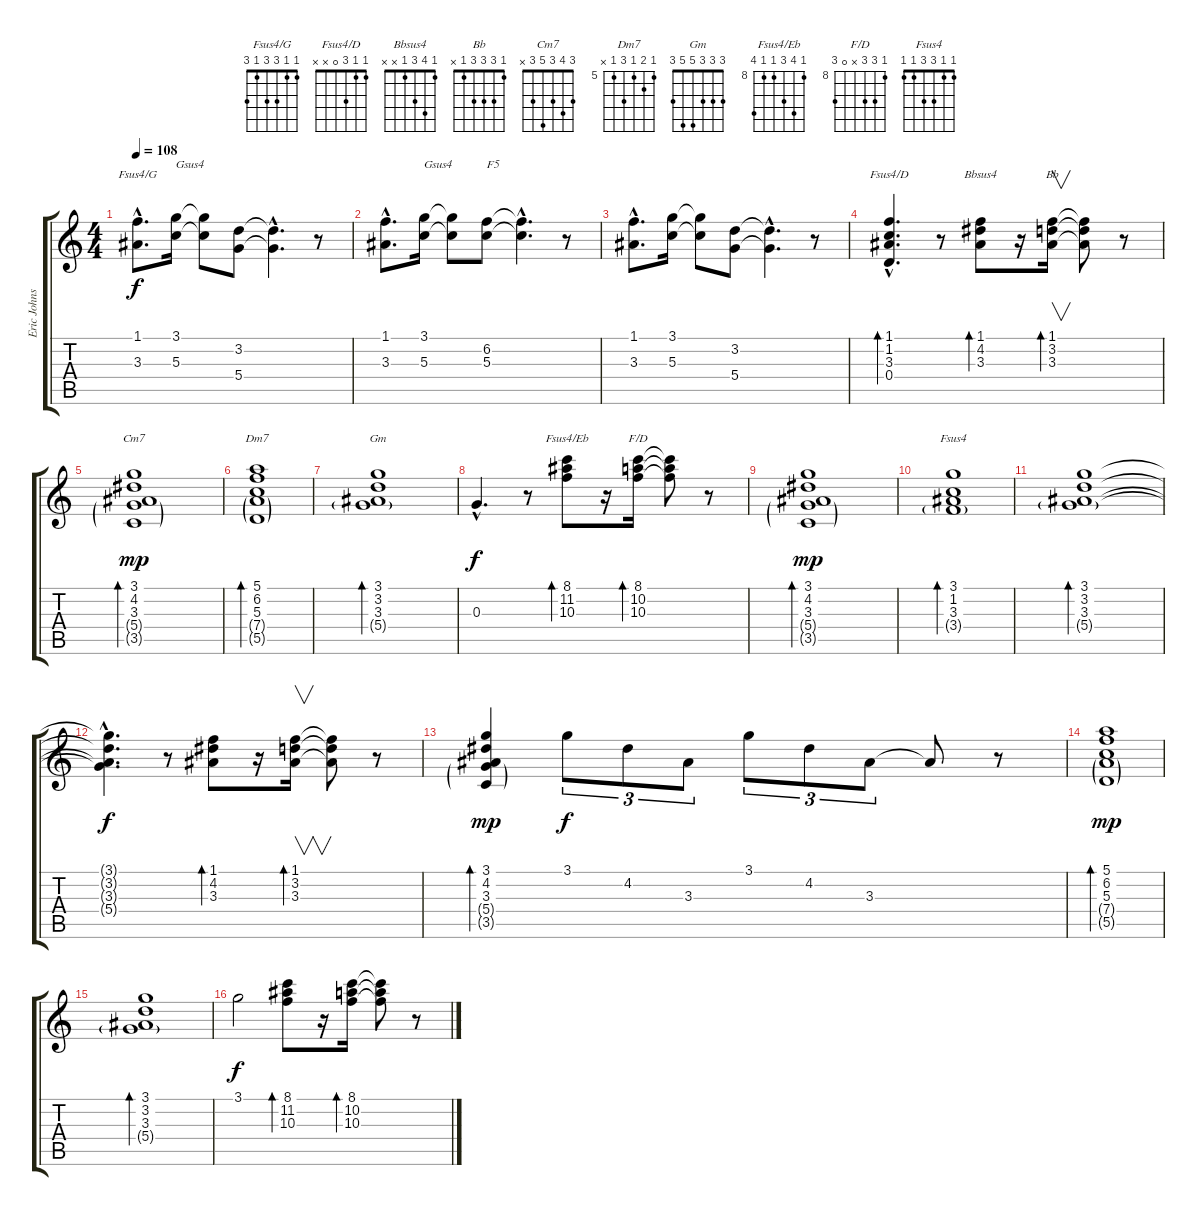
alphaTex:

\track ("Eric Johnson [Rhy]" "Eric Johns") {instrument electricguitarjazz}
\staff {score tabs}
\tuning (E4 B3 G3 D3 A2 E2) {hide}
\chord ("Fsus4/G" 1 1 3 3 1 3)
\chord ("Fsus4/D" 1 1 3 0 x x)
\chord ("Bbsus4" 1 4 3 1 x x)
\chord ("Bb" 1 3 3 3 1 x)
\chord ("Cm7" 3 4 3 5 3 x)
\chord ("Dm7" 5 6 5 7 5 x) {firstfret 5}
\chord ("Gm" 3 3 3 5 5 3)
\chord ("Fsus4/Eb" 8 11 10 8 8 11) {firstfret 8}
\chord ("F/D" 8 10 10 x 0 10) {firstfret 8}
\chord ("Fsus4" 1 1 3 3 1 1)
\ts (4 4)
\tempo 108
\clef g2
\ks c
(1.1{hac} 3.3{hac}).8{d ch "Fsus4/G" dy f} (3.1 5.3).16{txt "Gsus4"} (3.1{t} 5.3{t}).8 (3.2 5.4).8 (3.2{hac t} 5.4{hac t}).4{d} r.8 |
(1.1{hac} 3.3{hac}).8{d} (3.1 5.3).16{txt "Gsus4"} (3.1{t} 5.3{t}).8 (6.2 5.3).8{txt "F5"} (6.2{hac t} 5.3{hac t}).4{d} r.8 |
(1.1{hac} 3.3{hac}).8{d} (3.1 5.3).16 (3.1{t} 5.3{t}).8 (3.2 5.4).8 (3.2{hac t} 5.4{hac t}).4{d} r.8 |
(1.1{hac} 1.2{hac} 3.3{hac} 0.4{hac}).4{d bd 60 ch "Fsus4/D"} r.8 (1.1 4.2 3.3).8{bd 60 ch "Bbsus4"} r.16 (1.1 3.2 3.3).16{v bd 60 ch "Bb"} (1.1{t} 3.2{t} 3.3{t}).8 r.8 |
(3.1 4.2 3.3 5.4{g} 3.5{g}).1{bd 30 ch "Cm7" dy mp} |
(5.1 6.2 5.3 7.4{g} 5.5{g}).1{bd 30 ch "Dm7"} |
(3.1 3.2 3.3 5.4{g}).1{bd 30 ch "Gm"} |
0.3{hac}.4{d dy f} r.8 (8.1 11.2 10.3).8{bd 30 ch "Fsus4/Eb"} r.16 (8.1 10.2 10.3).16{bd 30 ch "F/D"} (8.1{t} 10.2{t} 10.3{t}).8 r.8 |
(3.1 4.2 3.3 5.4{g} 3.5{g}).1{bd 30 dy mp} |
(3.1 1.2 3.3 3.4{g}).1{bd 30 ch "Fsus4"} |
(3.1 3.2 3.3 5.4{g}).1{bd 30} |
(3.1{hac t} 3.2{hac t} 3.3{hac t} 5.4{hac t}).4{d dy f} r.8 (1.1 4.2 3.3).8{bd 60} r.16 (1.1 3.2 3.3).16{v bd 60} (1.1{t} 3.2{t} 3.3{t}).8 r.8 |
(3.1 4.2 3.3 5.4{g} 3.5{g}).4{bd 30 dy mp} 3.1.8{tu (3 2) dy f} 4.2.8{tu (3 2)} 3.3.8{tu (3 2)} 3.1.8{tu (3 2)} 4.2.8{tu (3 2)} 3.3.8{tu (3 2)} 3.3{t}.8 r.8 |
(5.1 6.2 5.3 7.4{g} 5.5{g}).1{bd 30 dy mp} |
(3.1 3.2 3.3 5.4{g}).1{bd 30} |
3.1.2{dy f} (8.1 11.2 10.3).8{bd 30} r.16 (8.1 10.2 10.3).16{bd 30} (8.1{t} 10.2{t} 10.3{t}).8 r.8
